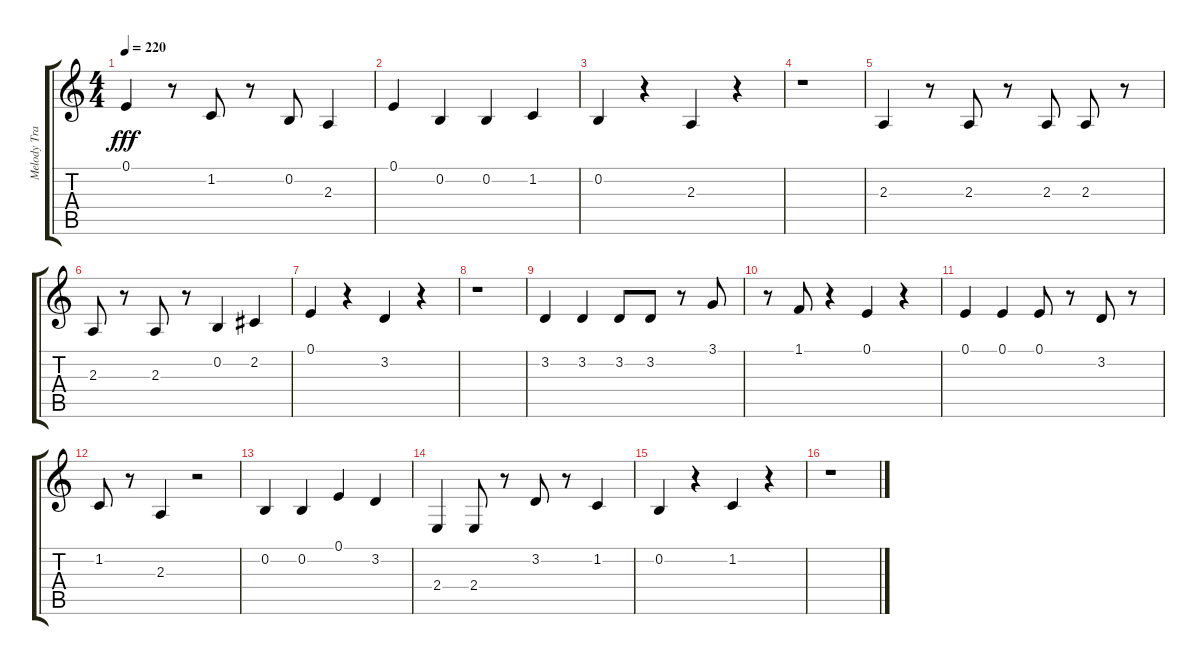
\track ("Melody Track" "Melody Tra") {instrument englishhorn}
\staff {score tabs}
\tuning (E4 B3 G3 D3 A2 E2) {hide}
\ts (4 4)
\tempo 220
\clef g2
\ks c
0.1.4{dy fff instrument englishhorn} r.8 1.2.8 r.8 0.2.8 2.3.4 |
0.1.4 0.2.4 0.2.4 1.2.4 |
0.2.4 r.4 2.3.4 r.4 |
r.1 |
2.3.4 r.8 2.3.8 r.8 2.3.8 2.3.8 r.8 |
2.3.8 r.8 2.3.8 r.8 0.2.4 2.2.4 |
0.1.4 r.4 3.2.4 r.4 |
r.1 |
3.2.4 3.2.4 3.2.8 3.2.8 r.8 3.1.8 |
r.8 1.1.8 r.4 0.1.4 r.4 |
0.1.4 0.1.4 0.1.8 r.8 3.2.8 r.8 |
1.2.8 r.8 2.3.4 r.2 |
0.2.4 0.2.4 0.1.4 3.2.4 |
2.4.4 2.4.8 r.8 3.2.8 r.8 1.2.4 |
0.2.4 r.4 1.2.4 r.4 |
r.1
